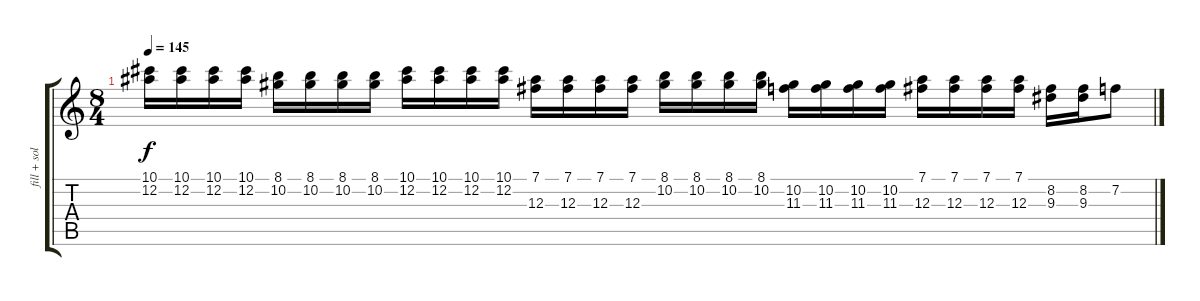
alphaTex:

\track ("fill + solo" "fill + sol") {instrument distortionguitar}
\staff {score tabs}
\tuning (Eb4 Bb3 Gb3 Db3 Ab2 Eb2) {hide}
\ts (8 4)
\tempo 145
\clef g2
\ks c
(10.1 12.2).16{dy f} (10.1 12.2).16 (10.1 12.2).16 (10.1 12.2).16 (8.1 10.2).16 (8.1 10.2).16 (8.1 10.2).16 (8.1 10.2).16 (10.1 12.2).16 (10.1 12.2).16 (10.1 12.2).16 (10.1 12.2).16 (7.1 12.3).16 (7.1 12.3).16 (7.1 12.3).16 (7.1 12.3).16 (8.1 10.2).16 (8.1 10.2).16 (8.1 10.2).16 (8.1 10.2).16 (10.2 11.3).16 (10.2 11.3).16 (10.2 11.3).16 (10.2 11.3).16 (7.1 12.3).16 (7.1 12.3).16 (7.1 12.3).16 (7.1 12.3).16 (8.2 9.3).16 (8.2 9.3).16 7.2.8
